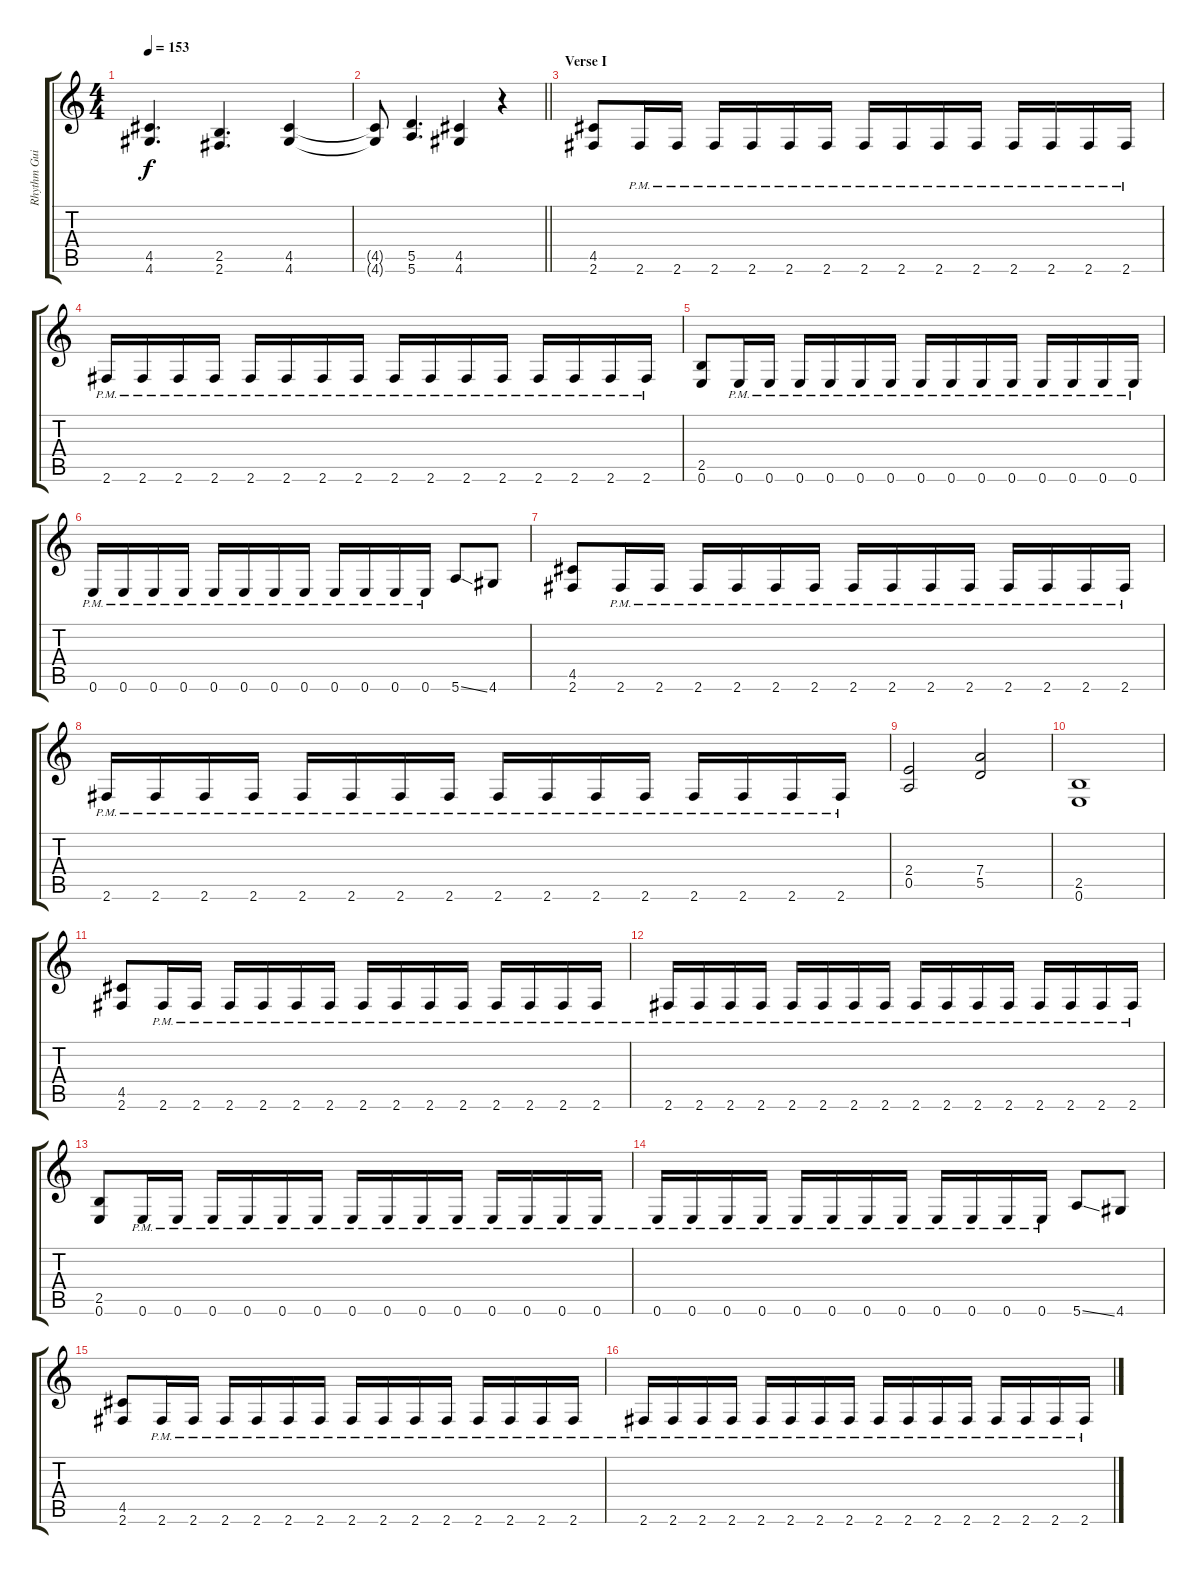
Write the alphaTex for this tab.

\track ("Rhythm Guitar II" "Rhythm Gui") {instrument overdrivenguitar}
\staff {score tabs}
\tuning (E4 B3 G3 D3 A2 E2) {hide}
\ts (4 4)
\tempo 153
\clef g2
\ks c
(4.5 4.6).4{d dy f} (2.5 2.6).4{d} (4.5 4.6).4 |
\barLineRight lightlight
(4.5{t} 4.6{t}).8 (5.5 5.6).4{d} (4.5 4.6).4 r.4 |
\section ("" "Verse I")
(4.5 2.6).8 2.6{pm}.16 2.6{pm}.16 2.6{pm}.16 2.6{pm}.16 2.6{pm}.16 2.6{pm}.16 2.6{pm}.16 2.6{pm}.16 2.6{pm}.16 2.6{pm}.16 2.6{pm}.16 2.6{pm}.16 2.6{pm}.16 2.6{pm}.16 |
2.6{pm}.16 2.6{pm}.16 2.6{pm}.16 2.6{pm}.16 2.6{pm}.16 2.6{pm}.16 2.6{pm}.16 2.6{pm}.16 2.6{pm}.16 2.6{pm}.16 2.6{pm}.16 2.6{pm}.16 2.6{pm}.16 2.6{pm}.16 2.6{pm}.16 2.6{pm}.16 |
(2.5 0.6).8 0.6{pm}.16 0.6{pm}.16 0.6{pm}.16 0.6{pm}.16 0.6{pm}.16 0.6{pm}.16 0.6{pm}.16 0.6{pm}.16 0.6{pm}.16 0.6{pm}.16 0.6{pm}.16 0.6{pm}.16 0.6{pm}.16 0.6{pm}.16 |
0.6{pm}.16 0.6{pm}.16 0.6{pm}.16 0.6{pm}.16 0.6{pm}.16 0.6{pm}.16 0.6{pm}.16 0.6{pm}.16 0.6{pm}.16 0.6{pm}.16 0.6{pm}.16 0.6{pm}.16 5.6{ss}.8 4.6.8 |
(4.5 2.6).8 2.6{pm}.16 2.6{pm}.16 2.6{pm}.16 2.6{pm}.16 2.6{pm}.16 2.6{pm}.16 2.6{pm}.16 2.6{pm}.16 2.6{pm}.16 2.6{pm}.16 2.6{pm}.16 2.6{pm}.16 2.6{pm}.16 2.6{pm}.16 |
2.6{pm}.16 2.6{pm}.16 2.6{pm}.16 2.6{pm}.16 2.6{pm}.16 2.6{pm}.16 2.6{pm}.16 2.6{pm}.16 2.6{pm}.16 2.6{pm}.16 2.6{pm}.16 2.6{pm}.16 2.6{pm}.16 2.6{pm}.16 2.6{pm}.16 2.6{pm}.16 |
(2.4 0.5).2 (7.4 5.5).2 |
(2.5 0.6).1 |
(4.5 2.6).8 2.6{pm}.16 2.6{pm}.16 2.6{pm}.16 2.6{pm}.16 2.6{pm}.16 2.6{pm}.16 2.6{pm}.16 2.6{pm}.16 2.6{pm}.16 2.6{pm}.16 2.6{pm}.16 2.6{pm}.16 2.6{pm}.16 2.6{pm}.16 |
2.6{pm}.16 2.6{pm}.16 2.6{pm}.16 2.6{pm}.16 2.6{pm}.16 2.6{pm}.16 2.6{pm}.16 2.6{pm}.16 2.6{pm}.16 2.6{pm}.16 2.6{pm}.16 2.6{pm}.16 2.6{pm}.16 2.6{pm}.16 2.6{pm}.16 2.6{pm}.16 |
(2.5 0.6).8 0.6{pm}.16 0.6{pm}.16 0.6{pm}.16 0.6{pm}.16 0.6{pm}.16 0.6{pm}.16 0.6{pm}.16 0.6{pm}.16 0.6{pm}.16 0.6{pm}.16 0.6{pm}.16 0.6{pm}.16 0.6{pm}.16 0.6{pm}.16 |
0.6{pm}.16 0.6{pm}.16 0.6{pm}.16 0.6{pm}.16 0.6{pm}.16 0.6{pm}.16 0.6{pm}.16 0.6{pm}.16 0.6{pm}.16 0.6{pm}.16 0.6{pm}.16 0.6{pm}.16 5.6{ss}.8 4.6.8 |
(4.5 2.6).8 2.6{pm}.16 2.6{pm}.16 2.6{pm}.16 2.6{pm}.16 2.6{pm}.16 2.6{pm}.16 2.6{pm}.16 2.6{pm}.16 2.6{pm}.16 2.6{pm}.16 2.6{pm}.16 2.6{pm}.16 2.6{pm}.16 2.6{pm}.16 |
2.6{pm}.16 2.6{pm}.16 2.6{pm}.16 2.6{pm}.16 2.6{pm}.16 2.6{pm}.16 2.6{pm}.16 2.6{pm}.16 2.6{pm}.16 2.6{pm}.16 2.6{pm}.16 2.6{pm}.16 2.6{pm}.16 2.6{pm}.16 2.6{pm}.16 2.6{pm}.16
